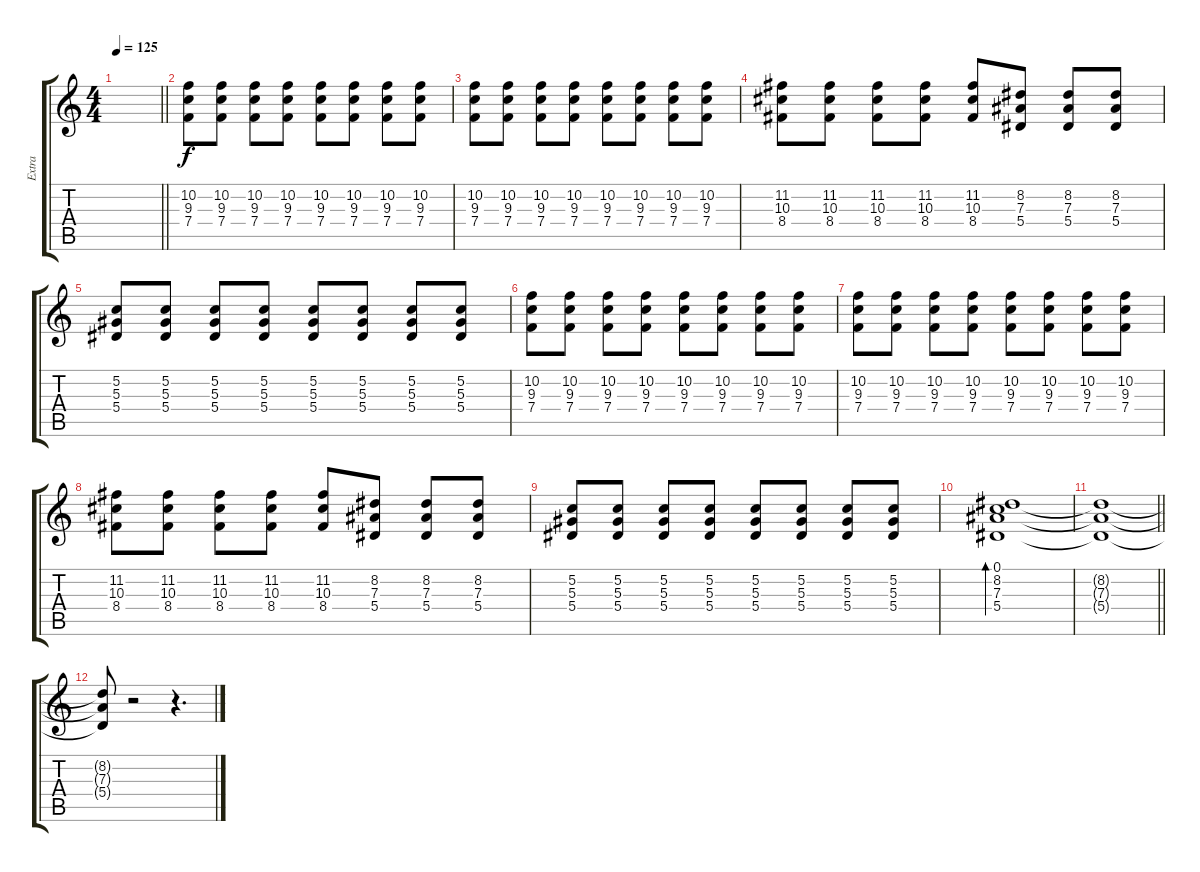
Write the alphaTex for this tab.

\track ("Extra" "Extra") {instrument overdrivenguitar}
\staff {score tabs}
\tuning (C4 G3 Eb3 Bb2 F2 C2) {hide}
\ts (4 4)
\tempo 125
\clef g2
\barLineRight lightlight
\ks c
|
(10.2 9.3 7.4).8 (10.2 9.3 7.4).8 (10.2 9.3 7.4).8 (10.2 9.3 7.4).8 (10.2 9.3 7.4).8 (10.2 9.3 7.4).8 (10.2 9.3 7.4).8 (10.2 9.3 7.4).8 |
(10.2 9.3 7.4).8 (10.2 9.3 7.4).8 (10.2 9.3 7.4).8 (10.2 9.3 7.4).8 (10.2 9.3 7.4).8 (10.2 9.3 7.4).8 (10.2 9.3 7.4).8 (10.2 9.3 7.4).8 |
(11.2 10.3 8.4).8 (11.2 10.3 8.4).8 (11.2 10.3 8.4).8 (11.2 10.3 8.4).8 (11.2 10.3 8.4).8 (8.2 7.3 5.4).8 (8.2 7.3 5.4).8 (8.2 7.3 5.4).8 |
(5.2 5.3 5.4).8 (5.2 5.3 5.4).8 (5.2 5.3 5.4).8 (5.2 5.3 5.4).8 (5.2 5.3 5.4).8 (5.2 5.3 5.4).8 (5.2 5.3 5.4).8 (5.2 5.3 5.4).8 |
(10.2 9.3 7.4).8 (10.2 9.3 7.4).8 (10.2 9.3 7.4).8 (10.2 9.3 7.4).8 (10.2 9.3 7.4).8 (10.2 9.3 7.4).8 (10.2 9.3 7.4).8 (10.2 9.3 7.4).8 |
(10.2 9.3 7.4).8 (10.2 9.3 7.4).8 (10.2 9.3 7.4).8 (10.2 9.3 7.4).8 (10.2 9.3 7.4).8 (10.2 9.3 7.4).8 (10.2 9.3 7.4).8 (10.2 9.3 7.4).8 |
(11.2 10.3 8.4).8 (11.2 10.3 8.4).8 (11.2 10.3 8.4).8 (11.2 10.3 8.4).8 (11.2 10.3 8.4).8 (8.2 7.3 5.4).8 (8.2 7.3 5.4).8 (8.2 7.3 5.4).8 |
(5.2 5.3 5.4).8 (5.2 5.3 5.4).8 (5.2 5.3 5.4).8 (5.2 5.3 5.4).8 (5.2 5.3 5.4).8 (5.2 5.3 5.4).8 (5.2 5.3 5.4).8 (5.2 5.3 5.4).8 |
(0.1 8.2 7.3 5.4).1{bd 240} |
\barLineRight lightlight
(8.2{t} 7.3{t} 5.4{t}).1 |
(8.2{t} 7.3{t} 5.4{t}).8 r.2 r.4{d}
